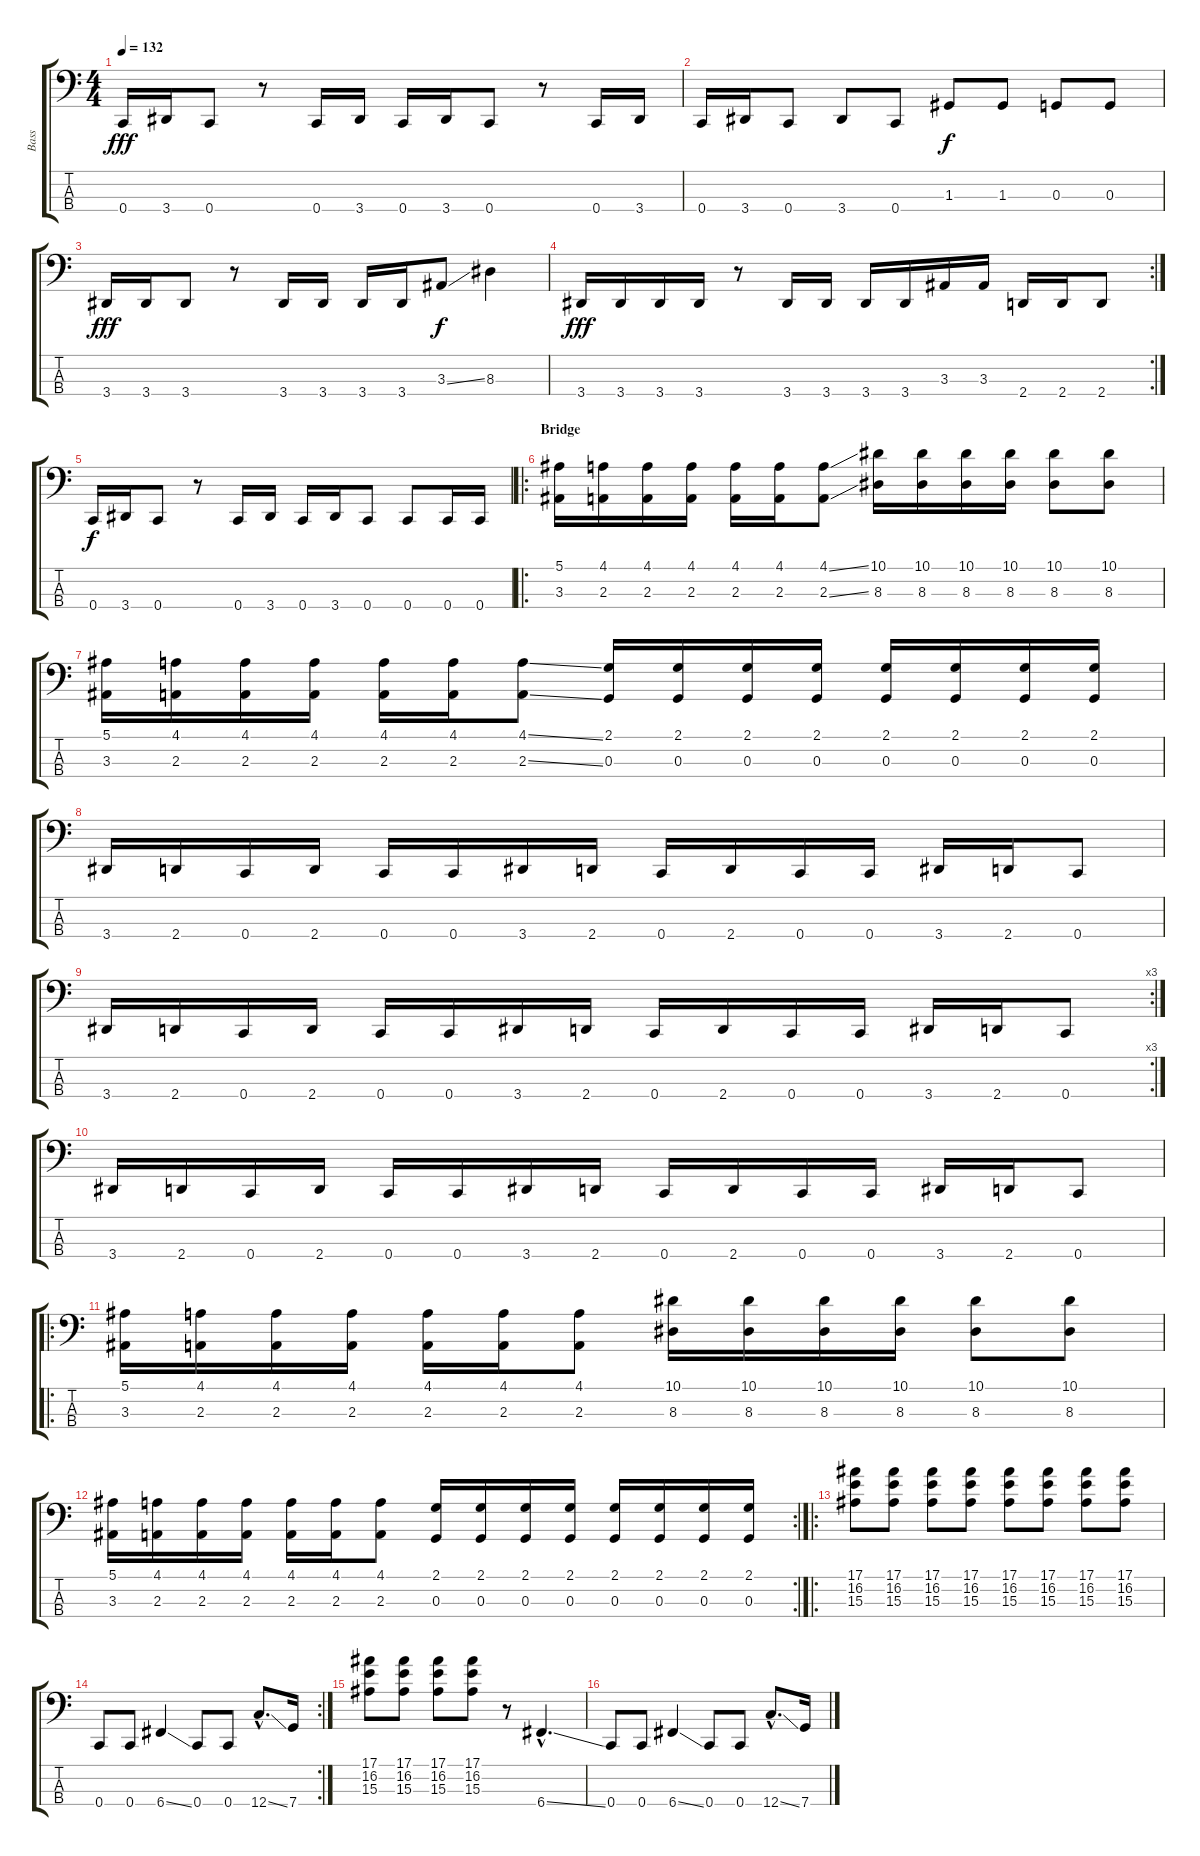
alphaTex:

\track ("Bass" "Bass") {instrument electricbassfinger}
\staff {score tabs}
\tuning (F2 C2 G1 C1) {hide}
\ts (4 4)
\tempo 132
\clef f4
\ks c
0.4.16{dy fff instrument electricbassfinger} 3.4.16 0.4.8 r.8 0.4.16 3.4.16 0.4.16 3.4.16 0.4.8 r.8 0.4.16 3.4.16 |
0.4.16 3.4.16 0.4.8 3.4.8 0.4.8 1.3.8{dy f} 1.3.8 0.3.8 0.3.8 |
3.4.16{dy fff} 3.4.16 3.4.8 r.8 3.4.16 3.4.16 3.4.16 3.4.16 3.3{ss}.8{dy f} 8.3.4 |
\rc 2
3.4.16{dy fff} 3.4.16 3.4.16 3.4.16 r.8 3.4.16 3.4.16 3.4.16 3.4.16 3.3.16 3.3.16 2.4.16 2.4.16 2.4.8 |
0.4.16{dy f} 3.4.16 0.4.8 r.8 0.4.16 3.4.16 0.4.16 3.4.16 0.4.8 0.4.8 0.4.16 0.4.16 |
\ro
\section ("" "Bridge")
(5.1 3.3).16{instrument slapbass1} (4.1 2.3).16 (4.1 2.3).16 (4.1 2.3).16 (4.1 2.3).16 (4.1 2.3).16 (4.1{ss} 2.3{ss}).8 (10.1 8.3).16 (10.1 8.3).16 (10.1 8.3).16 (10.1 8.3).16 (10.1 8.3).8 (10.1 8.3).8 |
(5.1 3.3).16 (4.1 2.3).16 (4.1 2.3).16 (4.1 2.3).16 (4.1 2.3).16 (4.1 2.3).16 (4.1{ss} 2.3{ss}).8 (2.1 0.3).16 (2.1 0.3).16 (2.1 0.3).16 (2.1 0.3).16 (2.1 0.3).16 (2.1 0.3).16 (2.1 0.3).16 (2.1 0.3).16 |
3.4.16{instrument electricbassfinger} 2.4.16 0.4.16 2.4.16 0.4.16 0.4.16 3.4.16 2.4.16 0.4.16 2.4.16 0.4.16 0.4.16 3.4.16 2.4.16 0.4.8 |
\rc 3
3.4.16 2.4.16 0.4.16 2.4.16 0.4.16 0.4.16 3.4.16 2.4.16 0.4.16 2.4.16 0.4.16 0.4.16 3.4.16 2.4.16 0.4.8 |
3.4.16 2.4.16 0.4.16 2.4.16 0.4.16 0.4.16 3.4.16 2.4.16 0.4.16 2.4.16 0.4.16 0.4.16 3.4.16 2.4.16 0.4.8 |
\ro
(5.1 3.3).16{instrument slapbass1} (4.1 2.3).16 (4.1 2.3).16 (4.1 2.3).16 (4.1 2.3).16 (4.1 2.3).16 (4.1 2.3).8 (10.1 8.3).16 (10.1 8.3).16 (10.1 8.3).16 (10.1 8.3).16 (10.1 8.3).8 (10.1 8.3).8 |
\rc 2
(5.1 3.3).16{instrument slapbass1} (4.1 2.3).16 (4.1 2.3).16 (4.1 2.3).16 (4.1 2.3).16 (4.1 2.3).16 (4.1 2.3).8 (2.1 0.3).16 (2.1 0.3).16 (2.1 0.3).16 (2.1 0.3).16 (2.1 0.3).16 (2.1 0.3).16 (2.1 0.3).16 (2.1 0.3).16 |
\ro
(17.1 16.2 15.3).8{instrument slapbass1} (17.1 16.2 15.3).8 (17.1 16.2 15.3).8 (17.1 16.2 15.3).8 (17.1 16.2 15.3).8 (17.1 16.2 15.3).8 (17.1 16.2 15.3).8 (17.1 16.2 15.3).8 |
\rc 2
0.4.8{instrument electricbassfinger} 0.4.8 6.4{ss}.4 0.4.8 0.4.8 12.4{ss hac}.8{d} 7.4.16 |
(17.1 16.2 15.3).8{instrument slapbass1} (17.1 16.2 15.3).8 (17.1 16.2 15.3).8 (17.1 16.2 15.3).8 r.8 6.4{ss hac}.4{d instrument electricbassfinger} |
0.4.8 0.4.8 6.4{ss}.4 0.4.8 0.4.8 12.4{ss hac}.8{d} 7.4.16
